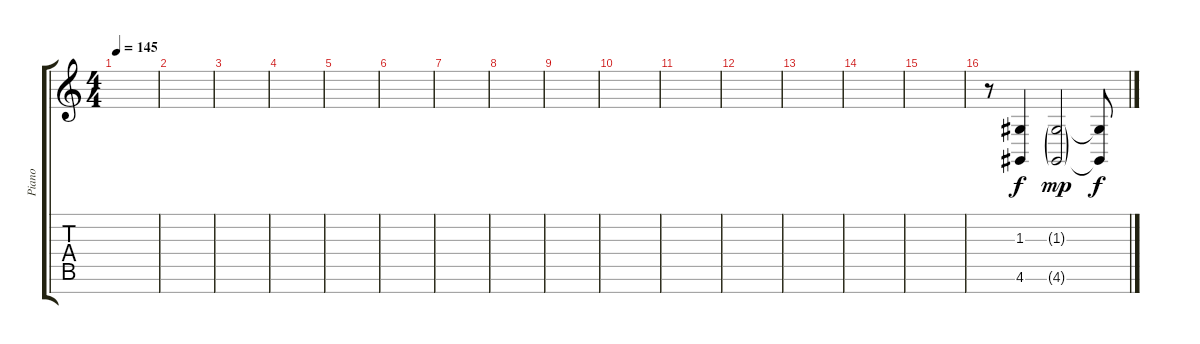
\track ("Piano           " "Piano     ") {instrument brightacousticpiano}
\staff {score tabs}
\tuning (E4 B3 G3 D3 A2 E2 B1) {hide}
\ts (4 4)
\tempo 145
\clef g2
\ks c
|
|
|
|
|
|
|
|
|
|
|
|
|
|
|
r.8 (1.3 4.6).4 (1.3{g} 4.6{g}).2{dy mp} (1.3{t} 4.6{t}).8{dy f}
